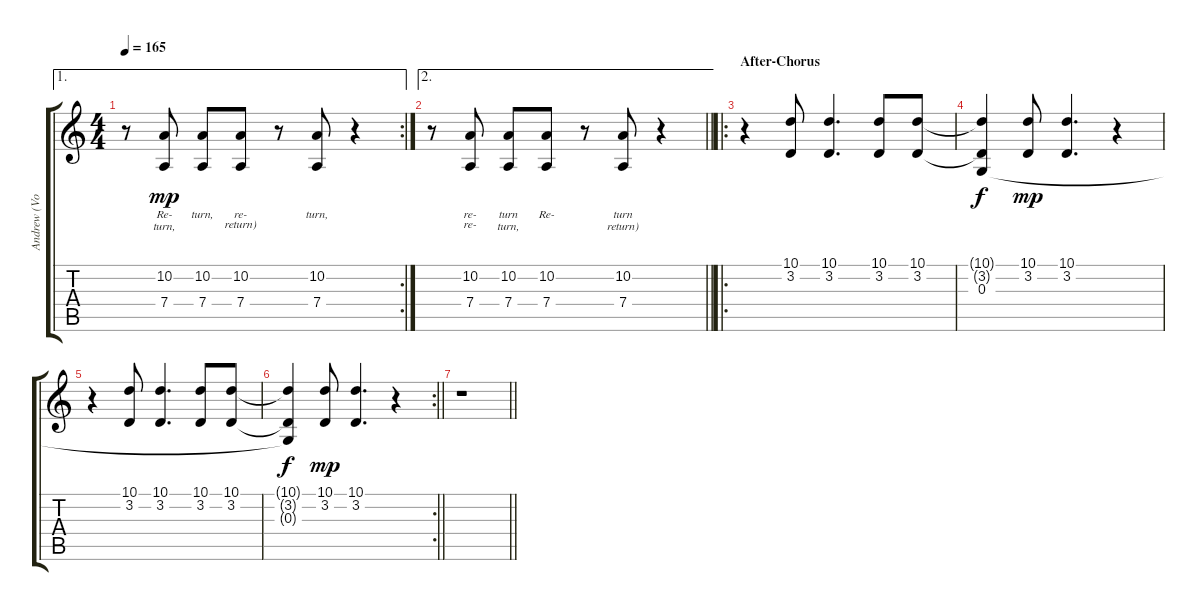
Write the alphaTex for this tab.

\track ("Andrew (Vocals + Lyrics)" "Andrew (Vo") {instrument lead2sawtooth}
\staff {score tabs}
\tuning (E4 B3 G3 D3 A2 E2) {hide}
\ae 1
\rc 2
\ts (4 4)
\tempo 165
\clef g2
\ks c
r.8{dy mp} (10.2 7.4).8{lyrics (0 "Re-") lyrics (1 "turn,") lyrics (2 "") lyrics (3 "") lyrics (4 "")} (10.2 7.4).8{lyrics (0 "turn,") lyrics (1 "") lyrics (2 "") lyrics (3 "") lyrics (4 "")} (10.2 7.4).8{lyrics (0 "re-") lyrics (1 "return)") lyrics (2 "") lyrics (3 "") lyrics (4 "")} r.8 (10.2 7.4).8{lyrics (0 "turn,") lyrics (1 "") lyrics (2 "") lyrics (3 "") lyrics (4 "")} r.4 |
\ae 2
\barLineRight lightlight
r.8 (10.2 7.4).8{lyrics (0 "re-") lyrics (1 "re-") lyrics (2 "") lyrics (3 "") lyrics (4 "")} (10.2 7.4).8{lyrics (0 "turn") lyrics (1 "turn,") lyrics (2 "") lyrics (3 "") lyrics (4 "")} (10.2 7.4).8{lyrics (0 "Re-") lyrics (1 "") lyrics (2 "") lyrics (3 "") lyrics (4 "")} r.8 (10.2 7.4).8{lyrics (0 "turn") lyrics (1 "return)") lyrics (2 "") lyrics (3 "") lyrics (4 "")} r.4 |
\ro
\section ("" "After-Chorus")
r.4 (10.1 3.2).8 (10.1 3.2).4{d} (10.1 3.2).8 (10.1 3.2).8 |
(10.1{t} 3.2{t} 0.3).4{dy f} (10.1 3.2).8{dy mp} (10.1 3.2).4{d} r.4 |
r.4 (10.1 3.2).8 (10.1 3.2).4{d} (10.1 3.2).8 (10.1 3.2).8 |
\rc 2
\barLineRight lightlight
(10.1{t} 3.2{t} 0.3{t}).4{dy f} (10.1 3.2).8{dy mp} (10.1 3.2).4{d} r.4 |
\barLineRight lightlight
r.1
